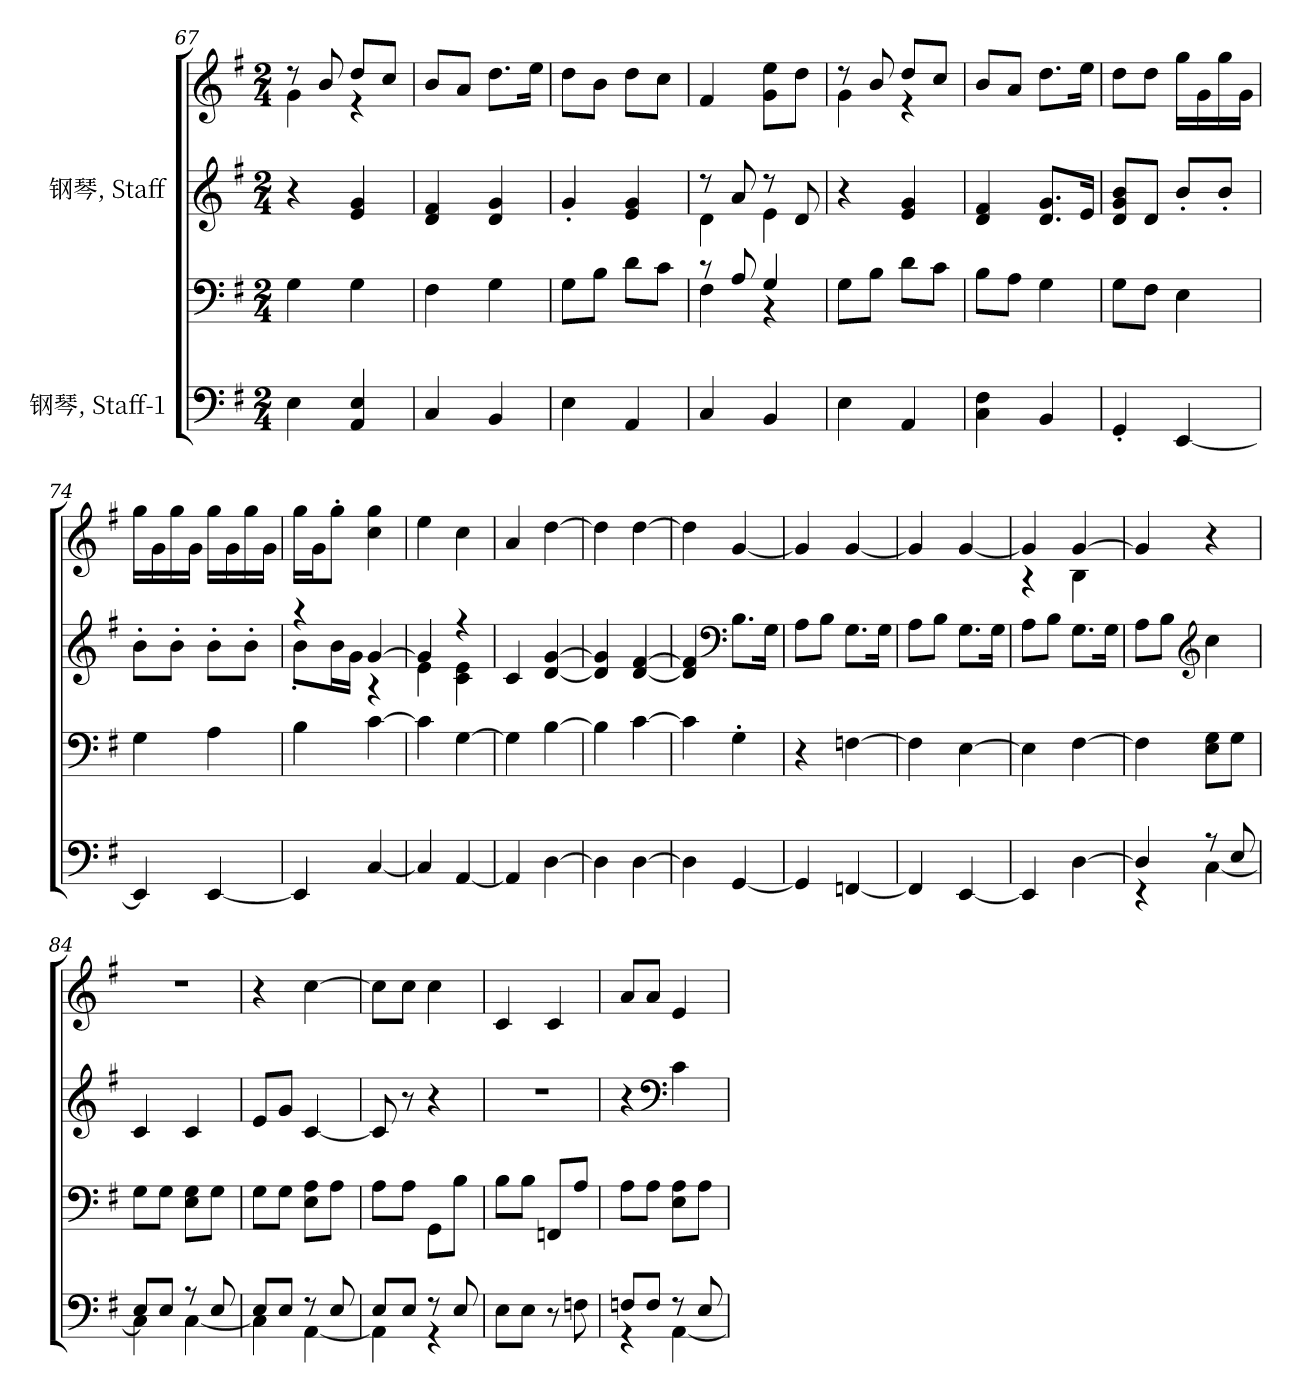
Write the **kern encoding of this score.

**kern	**kern	**kern	**kern
*part2	*part2	*part1	*part1
*staff4	*staff3	*staff2	*staff1
*I"钢琴, Staff-1	*	*I"钢琴, Staff	*
*clefF4	*clefF4	*clefG2	*clefG2
*k[f#]	*k[f#]	*k[f#]	*k[f#]
*M2/4	*M2/4	*M2/4	*M2/4
=67	=67	=67	=67
*	*	*	*^
4E\	4G\	4r	8r	4g\
.	.	.	8b/	.
4AA/ 4E/	4G\	4e/ 4g/	8dd/L	4r
.	.	.	8cc/J	.
*	*	*	*v	*v
=68	=68	=68	=68
4C/	4F#\	4d/ 4f#/	8b/L
.	.	.	8a/J
4BB/	4G\	4d/ 4g/	8.dd\L
.	.	.	16ee\Jk
!!LO:LB:g=z
=69	=69	=69	=69
4E\	8G\L	4g'/	8dd\L
.	8B\J	.	8b\J
4AA/	8d\L	4e/ 4g/	8dd\L
.	8c\J	.	8cc\J
=70	=70	=70	=70
*	*^	*^	*
4C/	8r	4F#\	8r	4d\	4f#/
.	8A/	.	8a/	.	.
4BB/	4G/	4r	8r	4e\	8g\ 8ee\L
.	.	.	8d/	.	8dd\J
*	*v	*v	*	*	*
*	*	*v	*v	*
=71	=71	=71	=71
*	*	*	*^
4E\	8G\L	4r	8r	4g\
.	8B\J	.	8b/	.
4AA/	8d\L	4e/ 4g/	8dd/L	4r
.	8c\J	.	8cc/J	.
*	*	*	*v	*v
=72	=72	=72	=72
4C\ 4F#\	8B\L	4d/ 4f#/	8b/L
.	8A\J	.	8a/J
4BB/	4G\	8.d/ 8.g/L	8.dd\L
.	.	16e/Jk	16ee\Jk
=73	=73	=73	=73
4GG'/	8G\L	8d/ 8g/ 8b/L	8dd\L
.	8F#\J	8d/J	8dd\J
[4EE/	4E\	8b'/L	16gg\LL
.	.	.	16g\
.	.	8b'/J	16gg\
.	.	.	16g\JJ
=74	=74	=74	=74
4EE/]	4G\	8b'\L	16gg\LL
.	.	.	16g\
.	.	8b'\J	16gg\
.	.	.	16g\JJ
[4EE/	4A\	8b'\L	16gg\LL
.	.	.	16g\
.	.	8b'\J	16gg\
.	.	.	16g\JJ
!!LO:PB:g=z
=75	=75	=75	=75
*	*	*^	*
4EE/]	4B\	4r	8b'\L	16gg\LL
.	.	.	.	16g\J
.	.	.	16b\L	8gg'\J
.	.	.	16g\JJ	.
[4C/	[4c\	[4g/	4r	4cc\ 4gg\
=76	=76	=76	=76	=76
4C/]	4c\]	4g/]	4e\	4ee\
[4AA/	[4G\	4r	4c\ 4e\	4cc\
*	*	*v	*v	*
=77	=77	=77	=77
4AA/]	4G\]	4c/	4a/
[4D\	[4B\	[4d/ [4g/	[4dd\
=78	=78	=78	=78
4D\]	4B\]	4d/] 4g/]	4dd\]
[4D\	[4c\	[4d/ [4f#/	[4dd\
=79	=79	=79	=79
4D\]	4c\]	4d/] 4f#/]	4dd\]
*	*	*clefF4	*
[4GG/	4G'\	8.B\L	[4g/
.	.	16G\Jk	.
=80	=80	=80	=80
4GG/]	4r	8A\L	4g/]
.	.	8B\J	.
[4FFn/	[4Fn\	8.G\L	[4g/
.	.	16G\Jk	.
=81	=81	=81	=81
4FF/]	4F\]	8A\L	4g/]
.	.	8B\J	.
[4EE/	[4E\	8.G\L	[4g/
.	.	16G\Jk	.
=82	=82	=82	=82
*	*	*	*^
4EE/]	4E\]	8A\L	4g/]	4r
.	.	8B\J	.	.
[4D\	[4F#\	8.G\L	[4g/	4B\
.	.	16G\Jk	.	.
*	*	*	*v	*v
!!LO:LB:g=z
=83	=83	=83	=83
*^	*	*	*
4D/]	4r	4F#\]	8A\L	4g/]
.	.	.	8B\J	.
*	*	*	*clefG2	*
8r	[4C\	8E\ 8G\L	4cc\	4r
8E/	.	8G\J	.	.
=84	=84	=84	=84	=84
8E/L	4C\]	8G\L	4c/	2r
8E/J	.	8G\J	.	.
8r	[4C\	8E\ 8G\L	4c/	.
8E/	.	8G\J	.	.
=85	=85	=85	=85	=85
8E/L	4C\]	8G\L	8e/L	4r
8E/J	.	8G\J	8g/J	.
8r	[4AA\	8E\ 8A\L	[4c/	[4cc\
8E/	.	8A\J	.	.
=86	=86	=86	=86	=86
8E/L	4AA\]	8A\L	8c/]	8cc\L]
8E/J	.	8A\J	8r	8cc\J
8r	4r	8GG\L	4r	4cc\
8E/	.	8B\J	.	.
*v	*v	*	*	*
=87	=87	=87	=87
8E\L	8B\L	2r	4c/
8E\J	8B\J	.	.
8r	8FFn/L	.	4c/
8Fn\	8A/J	.	.
=88	=88	=88	=88
*^	*	*	*
8Fn/L	4r	8A\L	4r	8a/L
8F/J	.	8A\J	.	8a/J
*	*	*	*clefF4	*
8r	[4AA\	8E\ 8A\L	4c\	4e/
8E/	.	8A\J	.	.
*v	*v	*	*	*
=	=	=	=
*-	*-	*-	*-
